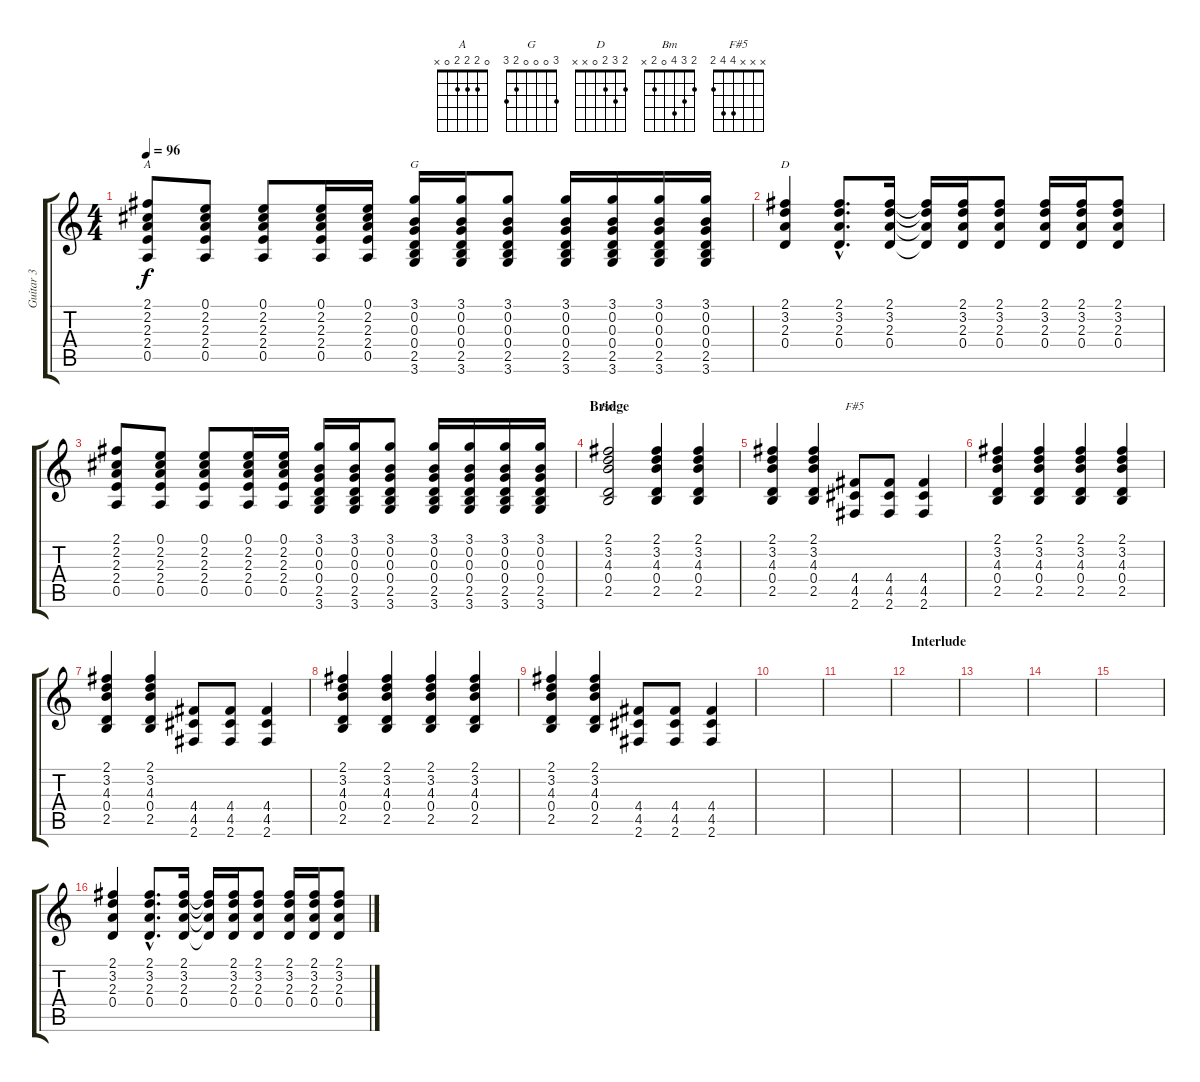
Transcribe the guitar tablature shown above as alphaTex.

\track ("Guitar 3" "Guitar 3") {instrument acousticguitarnylon}
\staff {score tabs}
\tuning (E4 B3 G3 D3 A2 E2) {hide}
\chord ("A" 0 2 2 2 0 x)
\chord ("G" 3 0 0 0 2 3)
\chord ("D" 2 3 2 0 x x)
\chord ("Bm" 2 3 4 0 2 x)
\chord ("F#5" x x x 4 4 2)
\ts (4 4)
\tempo 96
\clef g2
\ks c
(2.1 2.2 2.3 2.4 0.5).8{ch "A" dy f} (0.1 2.2 2.3 2.4 0.5).8 (0.1 2.2 2.3 2.4 0.5).8 (0.1 2.2 2.3 2.4 0.5).16 (0.1 2.2 2.3 2.4 0.5).16 (3.1 0.2 0.3 0.4 2.5 3.6).16{ch "G"} (3.1 0.2 0.3 0.4 2.5 3.6).16 (3.1 0.2 0.3 0.4 2.5 3.6).8 (3.1 0.2 0.3 0.4 2.5 3.6).16 (3.1 0.2 0.3 0.4 2.5 3.6).16 (3.1 0.2 0.3 0.4 2.5 3.6).16 (3.1 0.2 0.3 0.4 2.5 3.6).16 |
(2.1 3.2 2.3 0.4).4{ch "D"} (2.1{hac} 3.2{hac} 2.3{hac} 0.4{hac}).8{d} (2.1 3.2 2.3 0.4).16 (2.1{t} 3.2{t} 2.3{t} 0.4{t}).16 (2.1 3.2 2.3 0.4).16 (2.1 3.2 2.3 0.4).8 (2.1 3.2 2.3 0.4).16 (2.1 3.2 2.3 0.4).16 (2.1 3.2 2.3 0.4).8 |
(2.1 2.2 2.3 2.4 0.5).8 (0.1 2.2 2.3 2.4 0.5).8 (0.1 2.2 2.3 2.4 0.5).8 (0.1 2.2 2.3 2.4 0.5).16 (0.1 2.2 2.3 2.4 0.5).16 (3.1 0.2 0.3 0.4 2.5 3.6).16 (3.1 0.2 0.3 0.4 2.5 3.6).16 (3.1 0.2 0.3 0.4 2.5 3.6).8 (3.1 0.2 0.3 0.4 2.5 3.6).16 (3.1 0.2 0.3 0.4 2.5 3.6).16 (3.1 0.2 0.3 0.4 2.5 3.6).16 (3.1 0.2 0.3 0.4 2.5 3.6).16 |
\section ("" "Bridge")
(2.1 3.2 4.3 0.4 2.5).2{ch "Bm" volume 9} (2.1 3.2 4.3 0.4 2.5).4 (2.1 3.2 4.3 0.4 2.5).4 |
(2.1 3.2 4.3 0.4 2.5).4 (2.1 3.2 4.3 0.4 2.5).4 (4.4 4.5 2.6).8{ch "F#5"} (4.4 4.5 2.6).8 (4.4 4.5 2.6).4 |
(2.1 3.2 4.3 0.4 2.5).4 (2.1 3.2 4.3 0.4 2.5).4 (2.1 3.2 4.3 0.4 2.5).4 (2.1 3.2 4.3 0.4 2.5).4 |
(2.1 3.2 4.3 0.4 2.5).4 (2.1 3.2 4.3 0.4 2.5).4 (4.4 4.5 2.6).8 (4.4 4.5 2.6).8 (4.4 4.5 2.6).4 |
(2.1 3.2 4.3 0.4 2.5).4 (2.1 3.2 4.3 0.4 2.5).4 (2.1 3.2 4.3 0.4 2.5).4 (2.1 3.2 4.3 0.4 2.5).4 |
(2.1 3.2 4.3 0.4 2.5).4 (2.1 3.2 4.3 0.4 2.5).4 (4.4 4.5 2.6).8 (4.4 4.5 2.6).8 (4.4 4.5 2.6).4 |
|
|
\section ("" "Interlude")
|
|
|
|
(2.1 3.2 2.3 0.4).4 (2.1{hac} 3.2{hac} 2.3{hac} 0.4{hac}).8{d} (2.1 3.2 2.3 0.4).16 (2.1{t} 3.2{t} 2.3{t} 0.4{t}).16 (2.1 3.2 2.3 0.4).16 (2.1 3.2 2.3 0.4).8 (2.1 3.2 2.3 0.4).16 (2.1 3.2 2.3 0.4).16 (2.1 3.2 2.3 0.4).8
